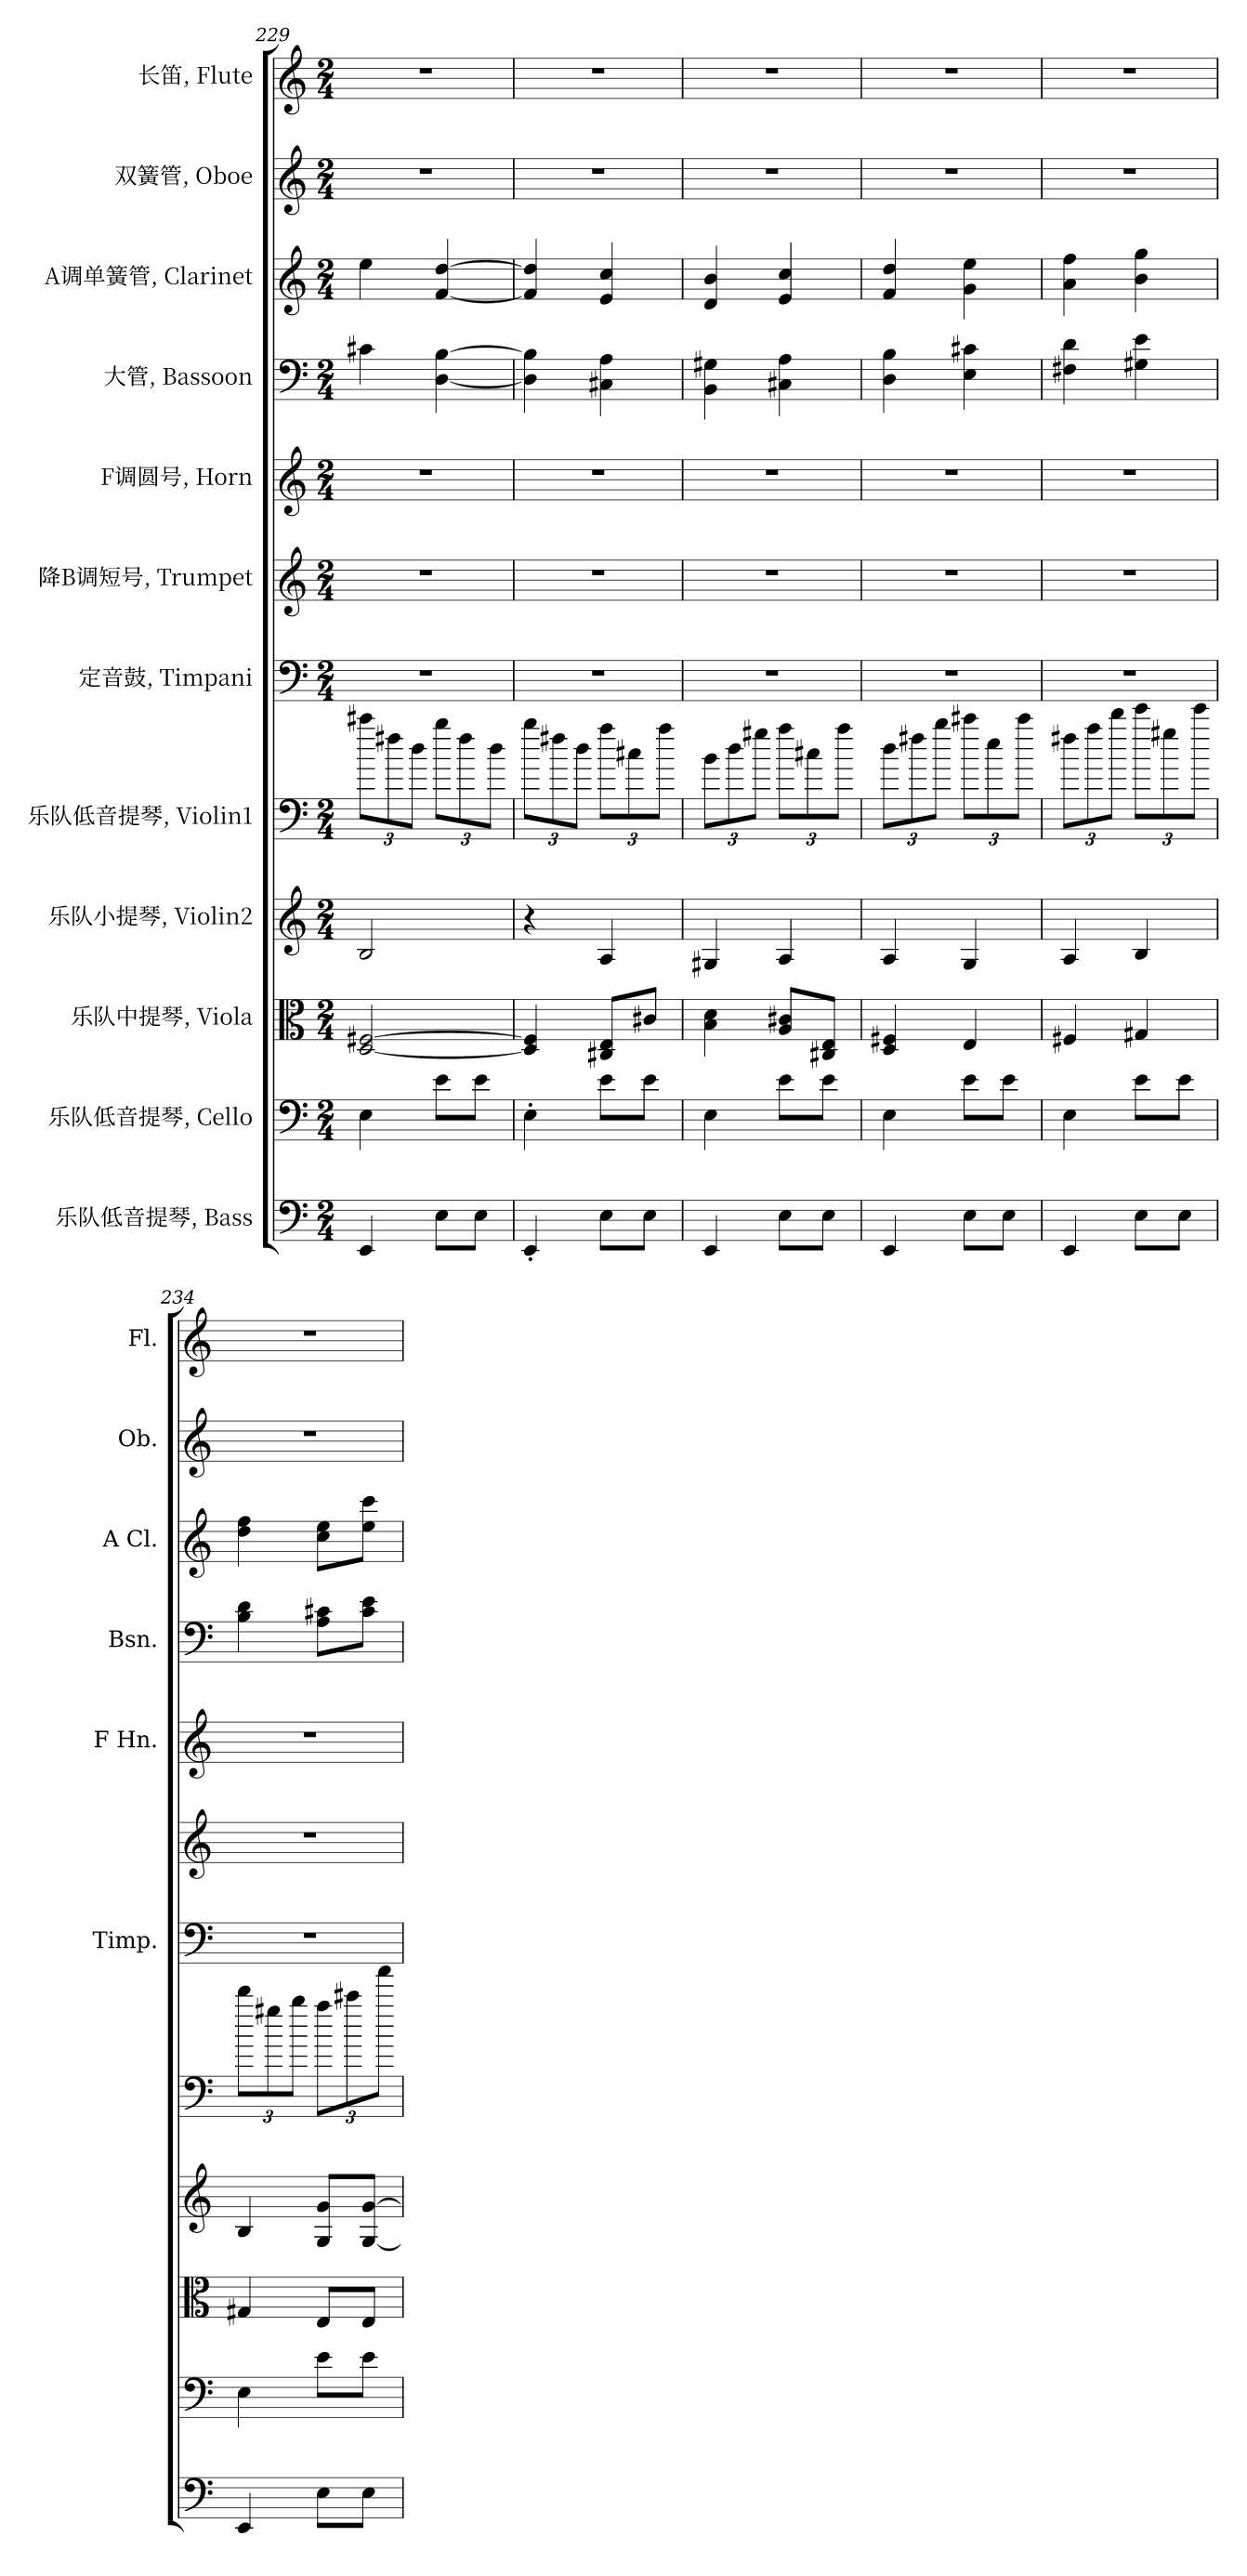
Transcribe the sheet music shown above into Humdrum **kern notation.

**kern	**kern	**kern	**kern	**kern	**kern	**kern	**kern	**kern	**kern	**kern	**kern
*part12	*part11	*part10	*part9	*part8	*part7	*part6	*part5	*part4	*part3	*part2	*part1
*staff12	*staff11	*staff10	*staff9	*staff8	*staff7	*staff6	*staff5	*staff4	*staff3	*staff2	*staff1
*I"乐队低音提琴, Bass	*I"乐队低音提琴, Cello	*I"乐队中提琴, Viola	*I"乐队小提琴, Violin2	*I"乐队低音提琴, Violin1	*I"定音鼓, Timpani	*I"降B调短号, Trumpet	*I"F调圆号, Horn	*I"大管, Bassoon	*I"A调单簧管, Clarinet	*I"双簧管, Oboe	*I"长笛, Flute
*	*	*	*	*	*I'Timp.	*	*I'F Hn.	*I'Bsn.	*I'A Cl.	*I'Ob.	*I'Fl.
*clefF4	*clefF4	*clefC3	*clefG2	*clefF4	*clefF4	*clefG2	*clefG2	*clefF4	*clefG2	*clefG2	*clefG2
*ITrd7c12	*ITrd7c12	*	*	*ITrd7c12	*	*ITrd1c2	*ITrd4c7	*	*ITrd2c3	*	*
*k[]	*k[]	*k[]	*k[]	*k[]	*k[]	*k[b-e-]	*k[b-]	*k[]	*k[f#c#g#]	*k[]	*k[]
*M2/4	*M2/4	*M2/4	*M2/4	*M2/4	*M2/4	*M2/4	*M2/4	*M2/4	*M2/4	*M2/4	*M2/4
*	*	*	*	*Xbrackettup	*	*	*	*	*	*	*
=229	=229	=229	=229	=229	=229	=229	=229	=229	=229	=229	=229
4EEE/	4EE\	[2D/ [2F#X/	2B/	12cc#X\L	2r	2r	2r	4c#X\	4cc#\	2r	2r
.	.	.	.	12f#X\	.	.	.	.	.	.	.
.	.	.	.	12d\J	.	.	.	.	.	.	.
8EE\L	8E\L	.	.	12b\L	.	.	.	[4D\ [4B\	[4d/ [4b/	.	.
.	.	.	.	12f#\	.	.	.	.	.	.	.
8EE\J	8E\J	.	.	.	.	.	.	.	.	.	.
.	.	.	.	12d\J	.	.	.	.	.	.	.
=230	=230	=230	=230	=230	=230	=230	=230	=230	=230	=230	=230
4EEE'/	4EE'\	4D/] 4F#/]	4r	12b\L	2r	2r	2r	4D\] 4B\]	4d/] 4b/]	2r	2r
.	.	.	.	12f#X\	.	.	.	.	.	.	.
.	.	.	.	12d\J	.	.	.	.	.	.	.
8EE\L	8E\L	8C#X/ 8E/L	4A/	12a\L	.	.	.	4C#X\ 4A\	4c#/ 4a/	.	.
.	.	.	.	12c#X\	.	.	.	.	.	.	.
8EE\J	8E\J	8c#X/J	.	.	.	.	.	.	.	.	.
.	.	.	.	12a\J	.	.	.	.	.	.	.
=231	=231	=231	=231	=231	=231	=231	=231	=231	=231	=231	=231
4EEE/	4EE\	4B\ 4d\	4G#X/	12B\L	2r	2r	2r	4BB\ 4G#X\	4B/ 4g#/	2r	2r
.	.	.	.	12d\	.	.	.	.	.	.	.
.	.	.	.	12g#X\J	.	.	.	.	.	.	.
8EE\L	8E\L	8A/ 8c#X/L	4A/	12a\L	.	.	.	4C#X\ 4A\	4c#/ 4a/	.	.
.	.	.	.	12c#X\	.	.	.	.	.	.	.
8EE\J	8E\J	8C#X/ 8E/J	.	.	.	.	.	.	.	.	.
.	.	.	.	12a\J	.	.	.	.	.	.	.
!!LO:PB:g=z
=232	=232	=232	=232	=232	=232	=232	=232	=232	=232	=232	=232
4EEE/	4EE\	4D/ 4F#X/	4A/	12d\L	2r	2r	2r	4D\ 4B\	4d/ 4b/	2r	2r
.	.	.	.	12f#X\	.	.	.	.	.	.	.
.	.	.	.	12b\J	.	.	.	.	.	.	.
8EE\L	8E\L	4E/	4G/	12cc#X\L	.	.	.	4E\ 4c#X\	4e\ 4cc#\	.	.
.	.	.	.	12e\	.	.	.	.	.	.	.
8EE\J	8E\J	.	.	.	.	.	.	.	.	.	.
.	.	.	.	12cc#\J	.	.	.	.	.	.	.
=233	=233	=233	=233	=233	=233	=233	=233	=233	=233	=233	=233
4EEE/	4EE\	4F#X/	4A/	12f#X\L	2r	2r	2r	4F#X\ 4d\	4f#\ 4dd\	2r	2r
.	.	.	.	12a\	.	.	.	.	.	.	.
.	.	.	.	12dd\J	.	.	.	.	.	.	.
8EE\L	8E\L	4G#X/	4B/	12ee\L	.	.	.	4G#X\ 4e\	4g#\ 4ee\	.	.
.	.	.	.	12g#X\	.	.	.	.	.	.	.
8EE\J	8E\J	.	.	.	.	.	.	.	.	.	.
.	.	.	.	12ee\J	.	.	.	.	.	.	.
=234	=234	=234	=234	=234	=234	=234	=234	=234	=234	=234	=234
4EEE/	4EE\	4G#X/	4B/	12dd\L	2r	2r	2r	4B\ 4d\	4b\ 4dd\	2r	2r
.	.	.	.	12g#X\	.	.	.	.	.	.	.
.	.	.	.	12b\J	.	.	.	.	.	.	.
8EE\L	8E\L	8E/L	8G/ 8g/L	12a\L	.	.	.	8A\ 8c#X\L	8a\ 8cc#\L	.	.
.	.	.	.	12cc#X\	.	.	.	.	.	.	.
8EE\J	8E\J	8E/J	[8G/ [8g/J	.	.	.	.	8c#\ 8e\J	8cc#\ 8aa\J	.	.
.	.	.	.	12aa\J	.	.	.	.	.	.	.
=	=	=	=	=	=	=	=	=	=	=	=
*-	*-	*-	*-	*-	*-	*-	*-	*-	*-	*-	*-
